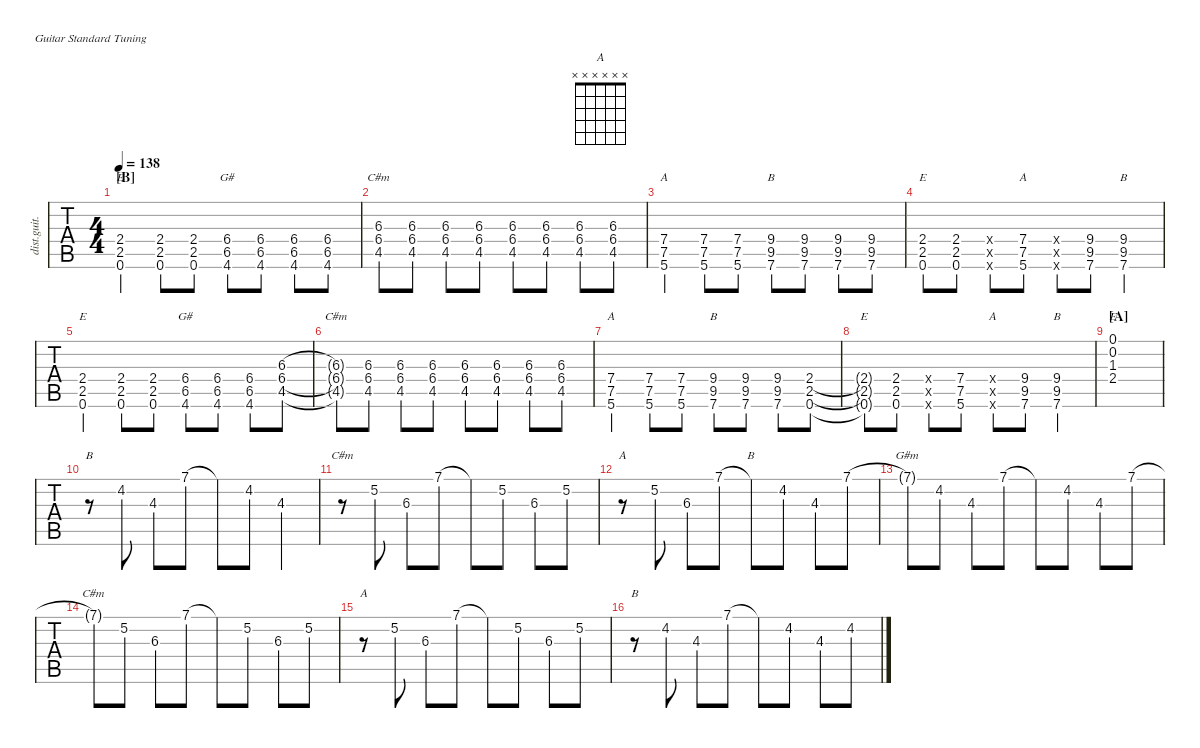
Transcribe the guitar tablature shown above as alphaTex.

\defaultSystemsLayout 4
\hideDynamics
\bracketExtendMode nobrackets
\track ("Distortion Guitar" "dist.guit.") {defaultSystemsLayout 4 instrument distortionguitar}
\staff {tabs}
\tuning (E4 B3 G3 D3 A2 E2)
\chord ("B" x x x x x x)
\chord ("E" x x x 2 2 0) {showdiagram false showfingering false barre 2}
\chord ("G#" x x x 6 6 4) {firstfret 4 showdiagram false showfingering false}
\chord ("C#m" x x 6 6 4 x) {firstfret 4 showdiagram false showfingering false}
\chord ("A" x x x 7 7 5) {firstfret 5 showdiagram false showfingering false}
\chord ("B" x x x 9 9 7) {firstfret 7 showdiagram false showfingering false}
\chord ("G#" x x x 2 6 4) {firstfret 2 showdiagram false showfingering false}
\chord ("A" x x x x x x)
\chord ("E" 0 0 1 2 x x) {showdiagram false showfingering false}
\chord ("C#m" x x x x x x)
\chord ("B" 7 x x x x x) {firstfret 7 showdiagram false showfingering false}
\chord ("G#m" 7 x x x x x) {firstfret 7 showdiagram false showfingering false}
\chord ("C#m" 7 x x x x x) {firstfret 7 showdiagram false showfingering false}
\ts (4 4)
\section ("B" "")
\tempo 138
\clef g2
\ks c
(2.4 2.5 0.6).4{ch "E" dy mf} (2.4 0.6 2.5).8 (2.4 2.5 0.6).8 (4.6{acc #} 6.5{acc #} 6.4{acc #}).8{ch "G#"} (4.6{acc #} 6.5{acc #} 6.4{acc #}).8 (4.6{acc #} 6.5{acc #} 6.4{acc #}).8 (4.6{acc #} 6.5{acc #} 6.4{acc #}).8 |
(6.4{acc #} 4.5{acc #} 6.3{acc #}).8{ch "C#m"} (6.4{acc #} 4.5{acc #} 6.3{acc #}).8 (6.4{acc #} 4.5{acc #} 6.3{acc #}).8 (6.4{acc #} 4.5{acc #} 6.3{acc #}).8 (6.4{acc #} 4.5{acc #} 6.3{acc #}).8 (6.4{acc #} 4.5{acc #} 6.3{acc #}).8 (6.4{acc #} 4.5{acc #} 6.3{acc #}).8 (6.4{acc #} 4.5{acc #} 6.3{acc #}).8 |
(7.4 5.6 7.5).4{ch "A"} (7.4 7.5 5.6).8 (7.4 7.5 5.6).8 (9.4 9.5{acc #} 7.6).8{ch "B"} (9.4 9.5{acc #} 7.6).8 (9.4 9.5{acc #} 7.6).8 (9.4 9.5{acc #} 7.6).8 |
(2.4 2.5 0.6).8{ch "E"} (2.4 2.5 0.6).8 (0.4{x} 0.5{x} 0.6{x}).8 (7.4 5.6 7.5).8{ch "A"} (0.4{x} 0.5{x} 0.6{x}).8 (9.4 9.5{acc #} 7.6).8 (9.4{st} 9.5{st acc #} 7.6{st}).4{ch "B"} |
(2.4 2.5 0.6).4{ch "E"} (0.6 2.5 2.4).8 (2.4 2.5 0.6).8 (4.6{acc #} 6.5{acc #} 6.4{acc #}).8{ch "G#"} (6.4{acc #} 6.5{acc #} 4.6{acc #}).8 (4.6{acc #} 6.5{acc #} 6.4{acc #}).8 (4.5{acc #} 6.4{acc #} 6.3{acc #}).8 |
(6.3{t acc #} 6.4{t acc #} 4.5{t acc #}).8{ch "C#m"} (4.5{acc #} 6.4{acc #} 6.3{acc #}).8 (4.5{acc #} 6.4{acc #} 6.3{acc #}).8 (4.5{acc #} 6.4{acc #} 6.3{acc #}).8 (4.5{acc #} 6.4{acc #} 6.3{acc #}).8 (4.5{acc #} 6.4{acc #} 6.3{acc #}).8 (4.5{acc #} 6.4{acc #} 6.3{acc #}).8 (4.5{acc #} 6.4{acc #} 6.3{acc #}).8 |
(5.6 7.5 7.4).4{ch "A"} (7.4 7.5 5.6).8 (7.4 7.5 5.6).8 (7.6 9.5{acc #} 9.4).8{ch "B"} (7.6 9.5{acc #} 9.4).8 (7.6 9.5{acc #} 9.4).8 (2.4 2.5 0.6).8 |
(0.6{t} 2.5{t} 2.4{t}).8{ch "E"} (2.4 2.5 0.6).8 (0.6{x} 0.5{x} 0.4{x}).8 (7.4 7.5 5.6).8 (0.6{x} 0.5{x} 0.4{x}).8{ch "A"} (9.4 9.5{acc #} 7.6).8 (7.6{st} 9.5{st acc #} 9.4{st}).4{ch "B"} |
\section ("A" "")
(0.1 0.2 1.3{acc #} 2.4).1{ch "E" instrument electricguitarclean} |
r.8{ch "B"} 4.2{acc #}.8 4.3.8 7.1.8 7.1{t}.8 4.2{acc #}.8 4.3.4 |
r.8{ch "C#m"} 5.2.8 6.3{acc #}.8 7.1.8 7.1{t}.8 5.2.8 6.3{acc #}.8 5.2.8 |
r.8{ch "A"} 5.2.8 6.3{acc #}.8 7.1.8 7.1{t}.8{ch "B"} 4.2{acc #}.8 4.3.8 7.1.8 |
7.1{t}.8{ch "G#m"} 4.2{acc #}.8 4.3.8 7.1.8 7.1{t}.8 4.2{acc #}.8 4.3.8 7.1.8 |
7.1{t}.8{ch "C#m"} 5.2.8 6.3{acc #}.8 7.1.8 7.1{t}.8 5.2.8 6.3{acc #}.8 5.2.8 |
r.8{ch "A"} 5.2.8 6.3{acc #}.8 7.1.8 7.1{t}.8 5.2.8 6.3{acc #}.8 5.2.8 |
r.8{ch "B"} 4.2{acc #}.8 4.3.8 7.1.8 7.1{t}.8 4.2{acc #}.8 4.3.8 4.2{acc #}.8
